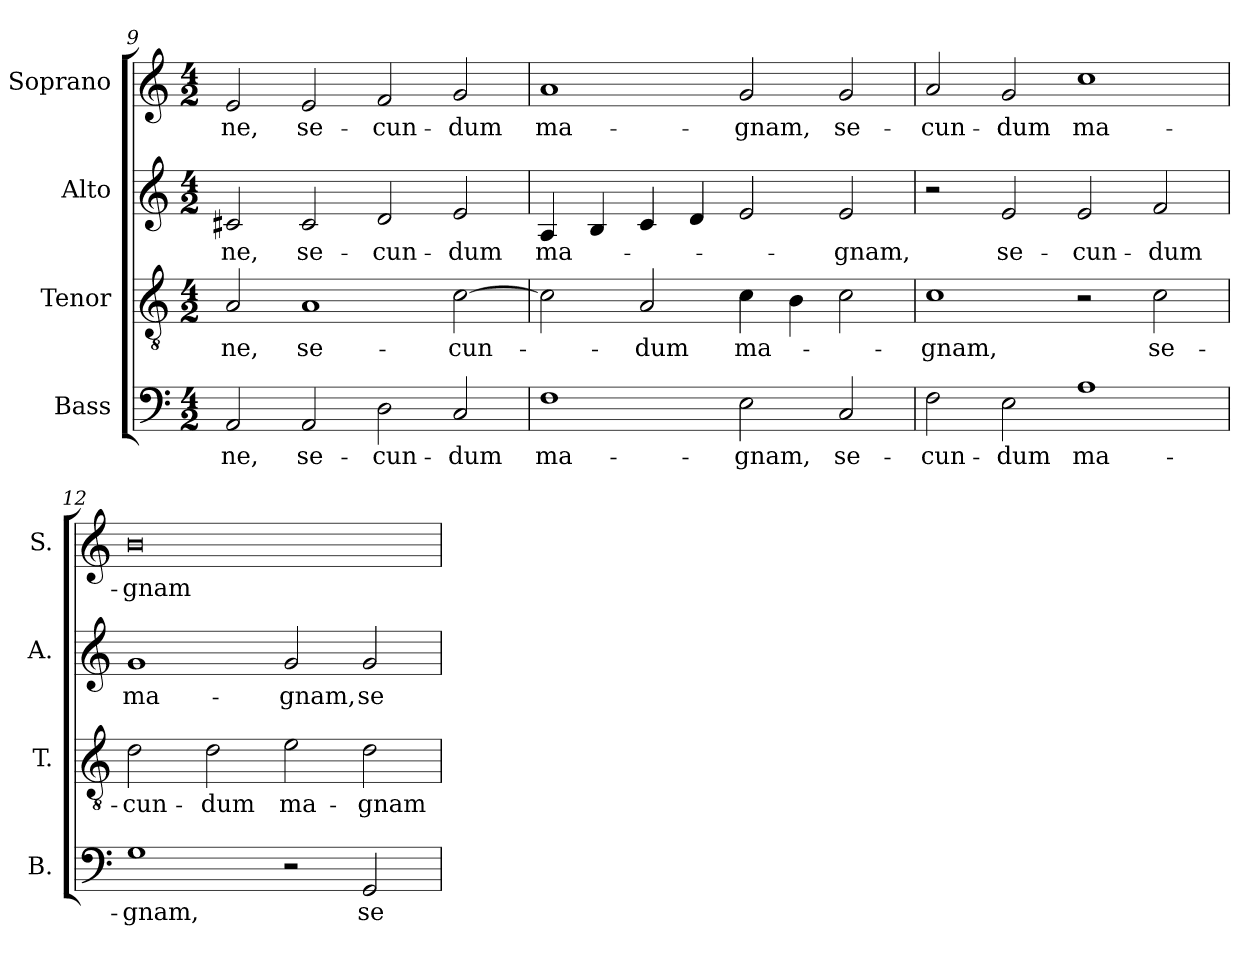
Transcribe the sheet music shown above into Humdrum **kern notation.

**kern	**text	**kern	**text	**kern	**text	**kern	**text
*part4	*part4	*part3	*part3	*part2	*part2	*part1	*part1
*staff4	*staff4	*staff3	*staff3	*staff2	*staff2	*staff1	*staff1
*I"Bass	*	*I"Tenor	*	*I"Alto	*	*I"Soprano	*
*I'B.	*	*I'T.	*	*I'A.	*	*I'S.	*
*clefF4	*	*clefGv2	*	*clefG2	*	*clefG2	*
*	*	*ITrd7c12	*	*	*	*	*
*k[]	*	*k[]	*	*k[]	*	*k[]	*
*C:	*	*C:	*	*C:	*	*C:	*
*M4/2	*	*M4/2	*	*M4/2	*	*M4/2	*
=9	=9	=9	=9	=9	=9	=9	=9
!	!LO:LY:b:color=#000000	!	!	!	!	!	!
!	!	!	!LO:LY:b:color=#000000	!	!	!	!
!	!	!	!	!	!LO:LY:b:color=#000000	!	!
!	!	!	!	!	!	!	!LO:LY:b:color=#000000
2AAi/	-ne,	2AAi/	-ne,	2c#Xi/	-ne,	2ei/	-ne,
!	!LO:LY:b:color=#000000	!	!	!	!	!	!
!	!	!	!LO:LY:b:color=#000000	!	!	!	!
!	!	!	!	!	!LO:LY:b:color=#000000	!	!
!	!	!	!	!	!	!	!LO:LY:b:color=#000000
2AAi/	se-	1AAi	se-	2c#i/	se-	2ei/	se-
!	!LO:LY:b:color=#000000	!	!	!	!	!	!
!	!	!	!	!	!LO:LY:b:color=#000000	!	!
!	!	!	!	!	!	!	!LO:LY:b:color=#000000
2Di\	-cun-	.	.	2di/	-cun-	2fi/	-cun-
!	!LO:LY:b:color=#000000	!	!	!	!	!	!
!	!	!	!LO:LY:b:color=#000000	!	!	!	!
!	!	!	!	!	!LO:LY:b:color=#000000	!	!
!	!	!	!	!	!	!	!LO:LY:b:color=#000000
2Ci/	-dum	[2Ci\	-cun-	2ei/	-dum	2gi/	-dum
=10	=10	=10	=10	=10	=10	=10	=10
!	!LO:LY:b:color=#000000	!	!	!	!	!	!
!	!	!	!	!	!LO:LY:b:color=#000000	!	!
!	!	!	!	!	!	!	!LO:LY:b:color=#000000
1Fi	ma-	2Ci\]	.	4Ai/	ma-	1ai	ma-
.	.	.	.	4Bi/	.	.	.
!	!	!	!LO:LY:b:color=#000000	!	!	!	!
.	.	2AAi/	-dum	4ci/	.	.	.
.	.	.	.	4di/	.	.	.
!	!LO:LY:b:color=#000000	!	!	!	!	!	!
!	!	!	!LO:LY:b:color=#000000	!	!	!	!
!	!	!	!	!	!	!	!LO:LY:b:color=#000000
2Ei\	-gnam,	4Ci\	ma-	2ei/	.	2gi/	-gnam,
.	.	4BBi\	.	.	.	.	.
!	!LO:LY:b:color=#000000	!	!	!	!	!	!
!	!	!	!	!	!LO:LY:b:color=#000000	!	!
!	!	!	!	!	!	!	!LO:LY:b:color=#000000
2Ci/	se-	2Ci\	.	2ei/	-gnam,	2gi/	se-
=11	=11	=11	=11	=11	=11	=11	=11
!	!LO:LY:b:color=#000000	!	!	!	!	!	!
!	!	!	!LO:LY:b:color=#000000	!	!	!	!
!	!	!	!	!	!	!	!LO:LY:b:color=#000000
2Fi\	-cun-	1Ci	-gnam,	2r	.	2ai/	-cun-
!	!LO:LY:b:color=#000000	!	!	!	!	!	!
!	!	!	!	!	!LO:LY:b:color=#000000	!	!
!	!	!	!	!	!	!	!LO:LY:b:color=#000000
2Ei\	-dum	.	.	2ei/	se-	2gi/	-dum
!	!LO:LY:b:color=#000000	!	!	!	!	!	!
!	!	!	!	!	!LO:LY:b:color=#000000	!	!
!	!	!	!	!	!	!	!LO:LY:b:color=#000000
1Ai	ma-	2r	.	2ei/	-cun-	1cci	ma-
!	!	!	!LO:LY:b:color=#000000	!	!	!	!
!	!	!	!	!	!LO:LY:b:color=#000000	!	!
.	.	2Ci\	se-	2fi/	-dum	.	.
=12	=12	=12	=12	=12	=12	=12	=12
!	!LO:LY:b:color=#000000	!	!	!	!	!	!
!	!	!	!LO:LY:b:color=#000000	!	!	!	!
!	!	!	!	!	!LO:LY:b:color=#000000	!	!
!	!	!	!	!	!	!	!LO:LY:b:color=#000000
1Gi	-gnam,	2Di\	-cun-	1gi	ma-	0bi	-gnam
!	!	!	!LO:LY:b:color=#000000	!	!	!	!
.	.	2Di\	-dum	.	.	.	.
!	!	!	!LO:LY:b:color=#000000	!	!	!	!
!	!	!	!	!	!LO:LY:b:color=#000000	!	!
2r	.	2Ei\	ma-	2gi/	-gnam,	.	.
!	!LO:LY:b:color=#000000	!	!	!	!	!	!
!	!	!	!LO:LY:b:color=#000000	!	!	!	!
!	!	!	!	!	!LO:LY:b:color=#000000	!	!
2GGi/	se-	2Di\	-gnam	2gi/	se-	.	.
=	=	=	=	=	=	=	=
*-	*-	*-	*-	*-	*-	*-	*-
